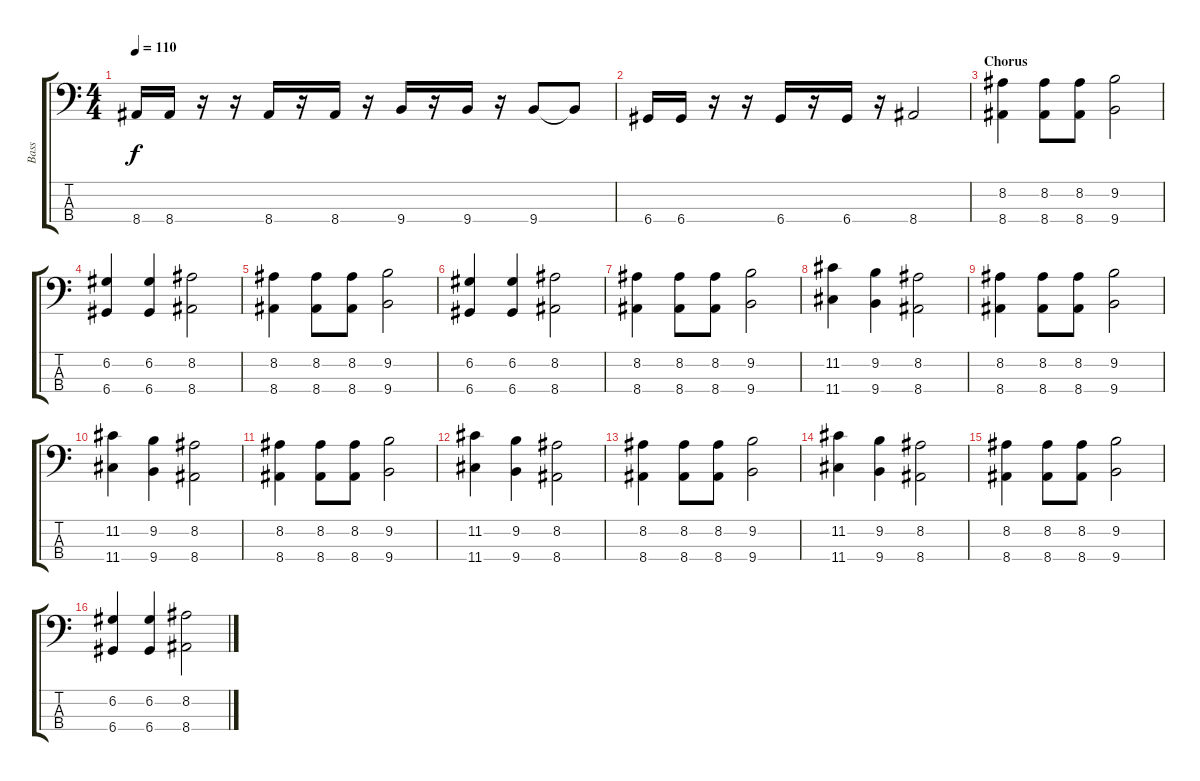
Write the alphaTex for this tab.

\track ("Bass" "Bass") {instrument electricbassfinger}
\staff {score tabs}
\tuning (G2 D2 A1 D1) {hide}
\ts (4 4)
\tempo 110
\clef f4
\ks c
8.4.16{dy f} 8.4.16 r.16 r.16 8.4.16 r.16 8.4.16 r.16 9.4.16 r.16 9.4.16 r.16 9.4.8 9.4{t}.8 |
6.4.16 6.4.16 r.16 r.16 6.4.16 r.16 6.4.16 r.16 8.4.2 |
\section ("" "Chorus")
(8.2 8.4).4 (8.2 8.4).8 (8.2 8.4).8 (9.2 9.4).2 |
(6.2 6.4).4 (6.2 6.4).4 (8.2 8.4).2 |
(8.2 8.4).4 (8.2 8.4).8 (8.2 8.4).8 (9.2 9.4).2 |
(6.2 6.4).4 (6.2 6.4).4 (8.2 8.4).2 |
(8.2 8.4).4 (8.2 8.4).8 (8.2 8.4).8 (9.2 9.4).2 |
(11.2 11.4).4 (9.2 9.4).4 (8.2 8.4).2 |
(8.2 8.4).4 (8.2 8.4).8 (8.2 8.4).8 (9.2 9.4).2 |
(11.2 11.4).4 (9.2 9.4).4 (8.2 8.4).2 |
(8.2 8.4).4 (8.2 8.4).8 (8.2 8.4).8 (9.2 9.4).2 |
(11.2 11.4).4 (9.2 9.4).4 (8.2 8.4).2 |
(8.2 8.4).4 (8.2 8.4).8 (8.2 8.4).8 (9.2 9.4).2 |
(11.2 11.4).4 (9.2 9.4).4 (8.2 8.4).2 |
(8.2 8.4).4 (8.2 8.4).8 (8.2 8.4).8 (9.2 9.4).2 |
(6.2 6.4).4 (6.2 6.4).4 (8.2 8.4).2
